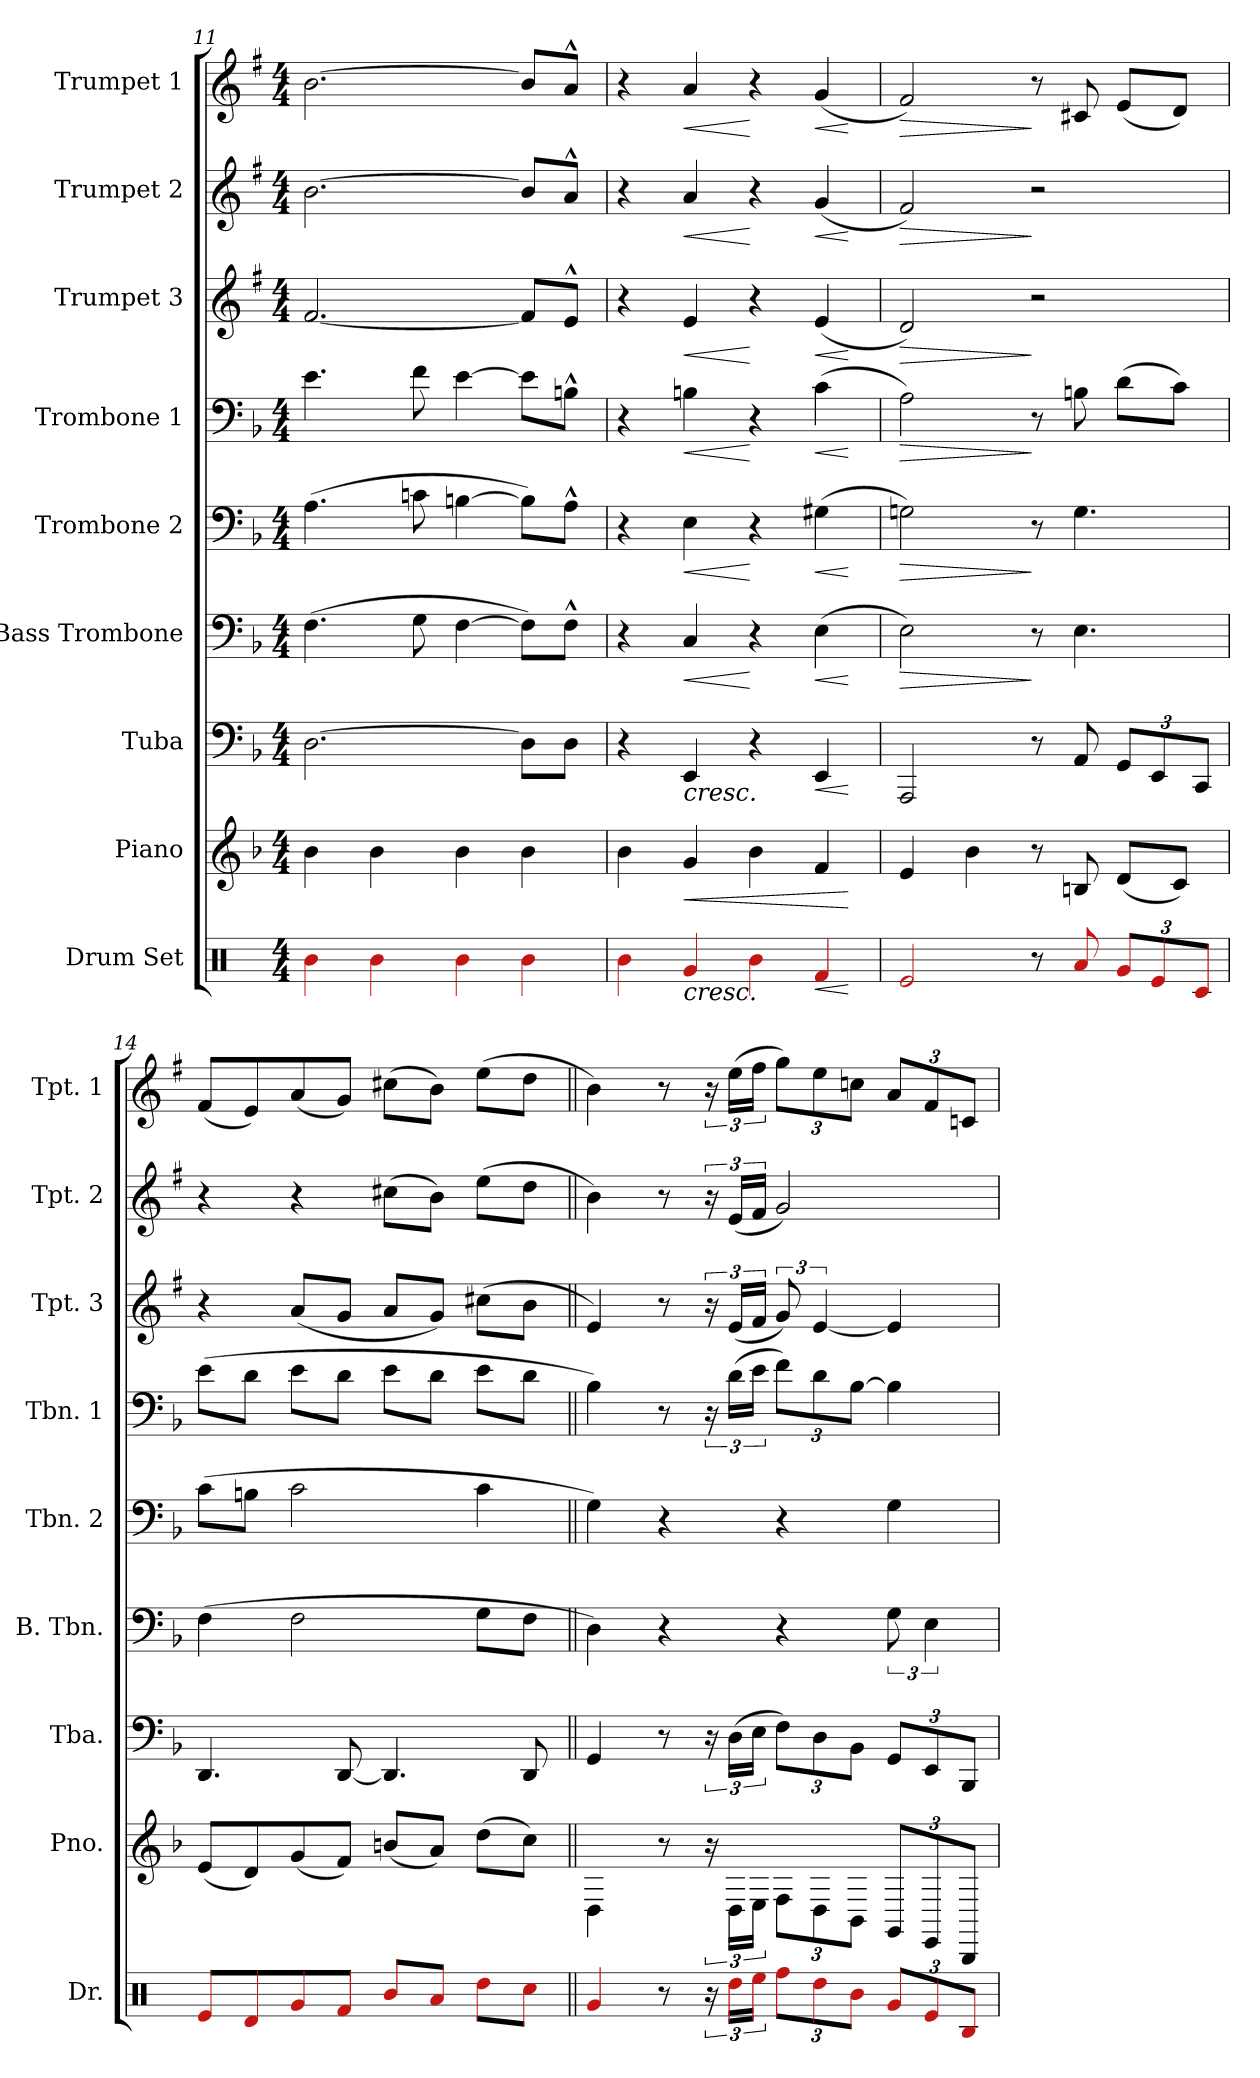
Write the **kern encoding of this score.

**kern	**dynam	**kern	**dynam	**kern	**dynam	**kern	**dynam	**kern	**dynam	**kern	**dynam	**kern	**dynam	**kern	**dynam	**kern	**dynam
*part9	*part9	*part8	*part8	*part7	*part7	*part6	*part6	*part5	*part5	*part4	*part4	*part3	*part3	*part2	*part2	*part1	*part1
*staff9	*staff9	*staff8	*staff8	*staff7	*staff7	*staff6	*staff6	*staff5	*staff5	*staff4	*staff4	*staff3	*staff3	*staff2	*staff2	*staff1	*staff1
*I"Drum Set	*	*I"Piano	*	*I"Tuba	*	*I"Bass Trombone	*	*I"Trombone 2	*	*I"Trombone 1	*	*I"Trumpet 3	*	*I"Trumpet 2	*	*I"Trumpet 1	*
*I'Dr.	*	*I'Pno.	*	*I'Tba.	*	*I'B. Tbn.	*	*I'Tbn. 2	*	*I'Tbn. 1	*	*I'Tpt. 3	*	*I'Tpt. 2	*	*I'Tpt. 1	*
*clefX	*	*clefG2	*	*clefF4	*	*clefF4	*	*clefF4	*	*clefF4	*	*clefG2	*	*clefG2	*	*clefG2	*
*	*	*	*	*	*	*	*	*	*	*	*	*ITrd1c2	*	*ITrd1c2	*	*ITrd1c2	*
*k[]	*	*k[b-]	*	*k[b-]	*	*k[b-]	*	*k[b-]	*	*k[b-]	*	*k[b-]	*	*k[b-]	*	*k[b-]	*
*	*	*F:	*	*F:	*	*F:	*	*F:	*	*F:	*	*F:	*	*F:	*	*F:	*
*M4/4	*	*M4/4	*	*M4/4	*	*M4/4	*	*M4/4	*	*M4/4	*	*M4/4	*	*M4/4	*	*M4/4	*
=11	=11	=11	=11	=11	=11	=11	=11	=11	=11	=11	=11	=11	=11	=11	=11	=11	=11
4b	.	4b-	.	[2.D\	.	(>4.F\	.	(>4.A\	.	4.e\	.	[2.e/	.	[2.a\	.	[2.a\	.
4b	.	4b-	.	.	.	.	.	.	.	.	.	.	.	.	.	.	.
.	.	.	.	.	.	8G\	.	8cn\	.	8f\	.	.	.	.	.	.	.
4b	.	4b-	.	.	.	[4F\	.	[4Bn\	.	[4e\	.	.	.	.	.	.	.
4b	.	4b-	.	8D\L]	.	8F\L])	.	8B\L])	.	8e\L]	.	8e/L]	.	8a/L]	.	8a/L]	.
.	.	.	.	8D\J	.	8F^^\J	.	8A^^\J	.	8Bn^^\J	.	8d^^/J	.	8g^^/J	.	8g^^/J	.
=12	=12	=12	=12	=12	=12	=12	=12	=12	=12	=12	=12	=12	=12	=12	=12	=12	=12
4b	.	4b-	.	4r	.	4r	.	4r	.	4r	.	4r	.	4r	.	4r	.
!	!LO:HP:b	!	!LO:HP:b	!	!LO:HP:b	!	!LO:HP:b	!	!LO:HP:b	!	!LO:HP:b	!	!LO:HP:b	!	!LO:HP:b	!	!LO:HP:b
4g/	<	4g/	<	4EE/	<	4C/	<	4E\	<	4Bn\	<	4d/	<	4g/	<	4g/	<
4b	.	4b-	.	4r	.	4r	[	4r	[	4r	[	4r	[	4r	[	4r	[
!	!LO:HP:b	!	!	!	!LO:HP:b	!	!LO:HP:b	!	!LO:HP:b	!	!LO:HP:b	!	!LO:HP:b	!	!LO:HP:b	!	!LO:HP:b
4f/	<	4f/	.	4EE/	<	(>4E\	<	(>4G#X\	<	(>4c\	<	(<4d/	<	(<4f/	<	(<4f/	<
.	[	.	[	.	[	.	[	.	[	.	[	.	[	.	[	.	[
=13	=13	=13	=13	=13	=13	=13	=13	=13	=13	=13	=13	=13	=13	=13	=13	=13	=13
!	!	!	!	!	!	!	!LO:HP:b	!	!LO:HP:b	!	!LO:HP:b	!	!LO:HP:b	!	!LO:HP:b	!	!LO:HP:b
2e/	.	4e/	.	2AAA/	.	2E\)	>	2Gn\)	>	2A\)	>	2c/)	>	2e/)	>	2e/)	>
.	.	4b-	.	.	.	.	.	.	.	.	.	.	.	.	.	.	.
8r	[	8r	.	8r	[	8r	]	8r	]	8r	]	2r	]	2r	]	8r	]
8a/	.	8Bn/	.	8AA/	.	4.E\	.	4.G\	.	8Bn\	.	.	.	.	.	8Bn/	.
*Xbrackettup	*	*	*	*Xbrackettup	*	*	*	*	*	*	*	*	*	*	*	*	*
12g/L	.	(<8d/L	.	12GG/L	.	.	.	.	.	(>8d\L	.	.	.	.	.	(<8d/L	.
12e/	.	.	.	12EE/	.	.	.	.	.	.	.	.	.	.	.	.	.
.	.	8c/J)	.	.	.	.	.	.	.	8c\J)	.	.	.	.	.	8c/J)	.
12c/J	.	.	.	12CC/J	.	.	.	.	.	.	.	.	.	.	.	.	.
!!LO:PB:g=z
=14	=14	=14	=14	=14	=14	=14	=14	=14	=14	=14	=14	=14	=14	=14	=14	=14	=14
8e/L	.	(<8e/L	.	4.DD/	.	(>4F\	.	(>8c\L	.	(>8e\L	.	4r	.	4r	.	(<8e/L	.
8d/	.	8d/)	.	.	.	.	.	8Bn\J	.	8d\J	.	.	.	.	.	8d/)	.
8g/	.	(<8g/	.	.	.	2F\	.	2c\	.	8e\L	.	(<8g/L	.	4r	.	(<8g/	.
8f/J	.	8f/J)	.	[8DD/	.	.	.	.	.	8d\J	.	8f/J	.	.	.	8f/J)	.
8b/L	.	(<8bn/L	.	4.DD/]	.	.	.	.	.	8e\L	.	8g/L	.	(>8bn\L	.	(>8bn\L	.
8a/J	.	8a/J)	.	.	.	.	.	.	.	8d\J	.	8f/J)	.	8a\J)	.	8a\J)	.
8dd\L	.	(>8dd\L	.	.	.	8G\L	.	4c\	.	8e\L	.	(>8bn\L	.	(>8dd\L	.	(>8dd\L	.
8cc\J	.	8cc\J)	.	8DD/	.	8F\J	.	.	.	8d\J	.	8a\J	.	8cc\J	.	8cc\J	.
=15||	=15||	=15||	=15||	=15||	=15||	=15||	=15||	=15||	=15||	=15||	=15||	=15||	=15||	=15||	=15||	=15||	=15||
4g/	.	4D\	.	4GG/	.	4D\)	.	4G\)	.	4B-\)	.	4d/)	.	4a\)	.	4a\)	.
8r	.	8r	.	8r	.	4r	.	4r	.	8r	.	8r	.	8r	.	8r	.
*brackettup	*	*	*	*brackettup	*	*	*	*	*	*	*	*	*	*	*	*	*
24r	.	24r	.	24r	.	.	.	.	.	24r	.	24r	.	24r	.	24r	.
24dd\LL	.	24D\LL	.	(>24D\LL	.	.	.	.	.	(>24d\LL	.	(<24d/LL	.	(<24d/LL	.	(>24dd\LL	.
24ee\JJ	.	24E\JJ	.	24E\JJ	.	.	.	.	.	24e\JJ	.	24e/JJ	.	24e/JJ	.	24ee\JJ	.
*Xbrackettup	*	*Xbrackettup	*	*Xbrackettup	*	*	*	*	*	*Xbrackettup	*	*	*	*	*	*Xbrackettup	*
12ff\L	.	12F\L	.	12F\L)	.	4r	.	4r	.	12f\L)	.	12f/)	.	2f/)	.	12ff\L)	.
12dd\	.	12D\	.	12D\	.	.	.	.	.	12d\	.	[6d/	.	.	.	12dd\	.
12b\J	.	12BB-\J	.	12BB-\J	.	.	.	.	.	[12B-\J	.	.	.	.	.	12b-X\J	.
12g/L	.	12GG/L	.	12GG/L	.	12G\	.	4G\	.	4B-\]	.	4d/]	.	.	.	12g/L	.
12e/	.	12EE/	.	12EE/	.	6E\	.	.	.	.	.	.	.	.	.	12e/	.
12B/J	.	12BBB-/J	.	12BBB-/J	.	.	.	.	.	.	.	.	.	.	.	12B-X/J	.
=	=	=	=	=	=	=	=	=	=	=	=	=	=	=	=	=	=
*-	*-	*-	*-	*-	*-	*-	*-	*-	*-	*-	*-	*-	*-	*-	*-	*-	*-
